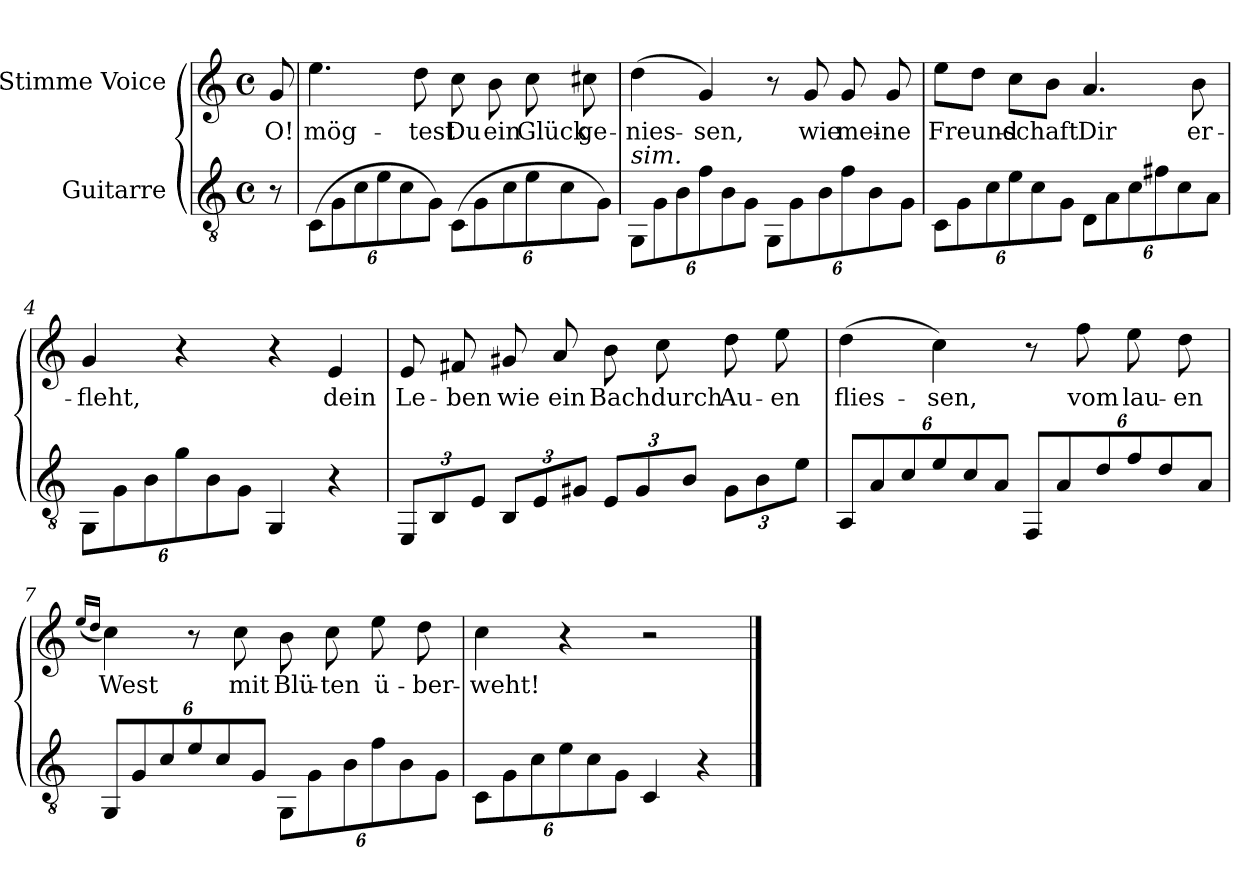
**kern	**kern	**text
*part2	*part1	*part1
*staff2	*staff1	*staff1
*I"Guitarre	*I"Stimme Voice	*
*clefGv2	*clefG2	*
*k[]	*k[]	*
*M4/4	*M4/4	*
*met(c)	*met(c)	*
=	=	=
8r	8g/	O!
=1	=1	=1
*Xbrackettup	*	*
(12C\L	4.ee\	mög-
12G\	.	.
12c\	.	.
12e\	.	.
12c\	.	.
.	8dd\	-test
12G\J)	.	.
(12C\L	8cc\	Du
12G\	.	.
.	8b\	ein
12c\	.	.
12e\	8cc\	Glück
12c\	.	.
.	8cc#X\	ge-
12G\J)	.	.
=2	=2	=2
!LO:TX:i:t=sim.	!	!
12GG\L	(4dd\	-nies-
12G\	.	.
12B\	.	.
12f\	4g/)	-sen,
12B\	.	.
12G\J	.	.
12GG\L	8r	.
12G\	.	.
.	8g/	wie
12B\	.	.
12f\	8g/	mei-
12B\	.	.
.	8g/	-ne
12G\J	.	.
=3	=3	=3
12C\L	8ee\L	Freund-
12G\	.	.
.	8dd\J	.
12c\	.	.
12e\	8cc\L	-schaft
12c\	.	.
.	8b\J	.
12G\J	.	.
12D\L	4.a/	Dir
12A\	.	.
12c\	.	.
12f#X\	.	.
12c\	.	.
.	8b\	er-
12A\J	.	.
=4	=4	=4
12GG\L	4g/	-fleht,
12G\	.	.
12B\	.	.
12g\	4r	.
12B\	.	.
12G\J	.	.
4GG/	4r	.
4r	4e/	dein
=5	=5	=5
12EE/L	8e/	Le-
12BB/	.	.
.	8f#X/	-ben
12E/J	.	.
12BB/L	8g#X/	wie
12E/	.	.
.	8a/	ein
12G#X/J	.	.
12E/L	8b\	Bach
12G#/	.	.
.	8cc\	durch
12B/J	.	.
12G#\L	8dd\	Au-
12B\	.	.
.	8ee\	-en
12e\J	.	.
=6	=6	=6
12AA/L	(4dd\	flies-
12A/	.	.
12c/	.	.
12e/	4cc\)	-sen,
12c/	.	.
12A/J	.	.
12FF/L	8r	.
12A/	.	.
.	8ff\	vom
12d/	.	.
12f/	8ee\	lau-
12d/	.	.
.	8dd\	-en
12A/J	.	.
=7	=7	=7
.	(16qee/LL	.
.	16qdd/JJ	.
12GG/L	4cc\)	West
12G/	.	.
12c/	.	.
12e/	8r	.
12c/	.	.
.	8cc\	mit
12G/J	.	.
12GG\L	8b\	Blü-
12G\	.	.
.	8cc\	-ten
12B\	.	.
12f\	8ee\	ü-
12B\	.	.
.	8dd\	-ber-
12G\J	.	.
=8	=8	=8
12C\L	4cc\	-weht!
12G\	.	.
12c\	.	.
12e\	4r	.
12c\	.	.
12G\J	.	.
4C/	2r	.
4r	.	.
==	==	==
*-	*-	*-
